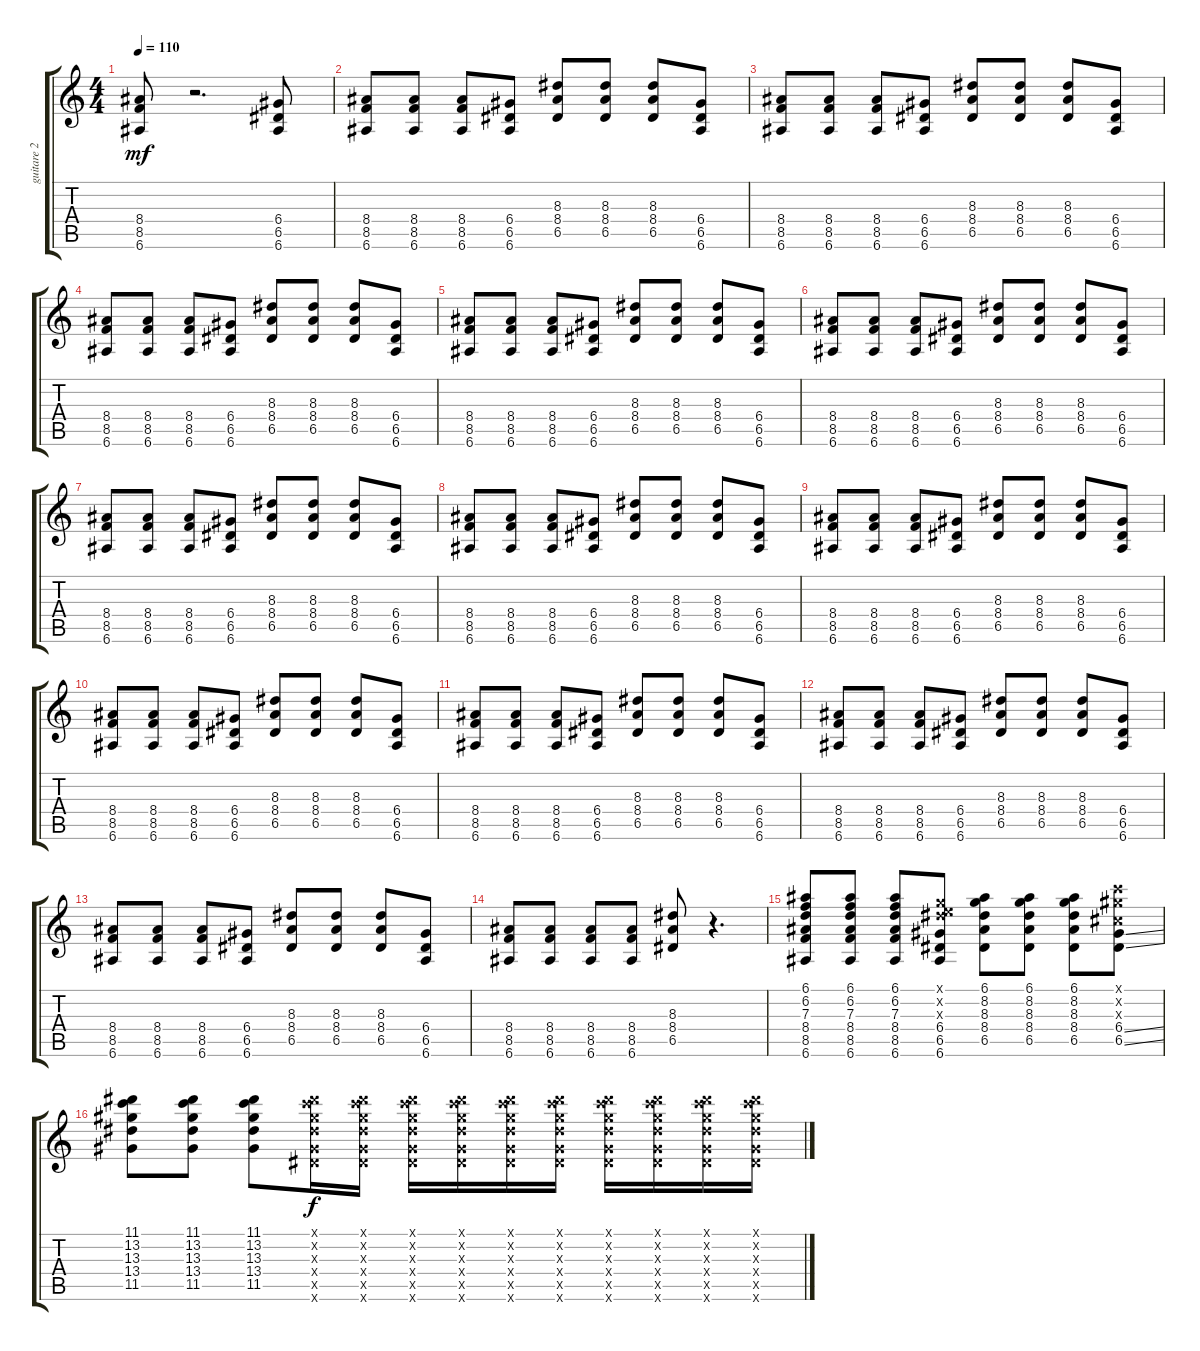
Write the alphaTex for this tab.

\track ("guitare 2" "guitare 2") {instrument distortionguitar}
\staff {score tabs}
\tuning (E4 B3 G3 D3 A2 E2) {hide}
\ts (4 4)
\tempo 110
\clef g2
\ks c
(8.4 8.5 6.6).8{dy mf} r.2{d} (6.4 6.5 6.6).8 |
(8.4 8.5 6.6).8 (8.4 8.5 6.6).8 (8.4 8.5 6.6).8 (6.4 6.5 6.6).8 (8.3 8.4 6.5).8 (8.3 8.4 6.5).8 (8.3 8.4 6.5).8 (6.4 6.5 6.6).8 |
(8.4 8.5 6.6).8 (8.4 8.5 6.6).8 (8.4 8.5 6.6).8 (6.4 6.5 6.6).8 (8.3 8.4 6.5).8 (8.3 8.4 6.5).8 (8.3 8.4 6.5).8 (6.4 6.5 6.6).8 |
(8.4 8.5 6.6).8 (8.4 8.5 6.6).8 (8.4 8.5 6.6).8 (6.4 6.5 6.6).8 (8.3 8.4 6.5).8 (8.3 8.4 6.5).8 (8.3 8.4 6.5).8 (6.4 6.5 6.6).8 |
(8.4 8.5 6.6).8 (8.4 8.5 6.6).8 (8.4 8.5 6.6).8 (6.4 6.5 6.6).8 (8.3 8.4 6.5).8 (8.3 8.4 6.5).8 (8.3 8.4 6.5).8 (6.4 6.5 6.6).8 |
(8.4 8.5 6.6).8 (8.4 8.5 6.6).8 (8.4 8.5 6.6).8 (6.4 6.5 6.6).8 (8.3 8.4 6.5).8 (8.3 8.4 6.5).8 (8.3 8.4 6.5).8 (6.4 6.5 6.6).8 |
(8.4 8.5 6.6).8 (8.4 8.5 6.6).8 (8.4 8.5 6.6).8 (6.4 6.5 6.6).8 (8.3 8.4 6.5).8 (8.3 8.4 6.5).8 (8.3 8.4 6.5).8 (6.4 6.5 6.6).8 |
(8.4 8.5 6.6).8 (8.4 8.5 6.6).8 (8.4 8.5 6.6).8 (6.4 6.5 6.6).8 (8.3 8.4 6.5).8 (8.3 8.4 6.5).8 (8.3 8.4 6.5).8 (6.4 6.5 6.6).8 |
(8.4 8.5 6.6).8 (8.4 8.5 6.6).8 (8.4 8.5 6.6).8 (6.4 6.5 6.6).8 (8.3 8.4 6.5).8 (8.3 8.4 6.5).8 (8.3 8.4 6.5).8 (6.4 6.5 6.6).8 |
(8.4 8.5 6.6).8 (8.4 8.5 6.6).8 (8.4 8.5 6.6).8 (6.4 6.5 6.6).8 (8.3 8.4 6.5).8 (8.3 8.4 6.5).8 (8.3 8.4 6.5).8 (6.4 6.5 6.6).8 |
(8.4 8.5 6.6).8 (8.4 8.5 6.6).8 (8.4 8.5 6.6).8 (6.4 6.5 6.6).8 (8.3 8.4 6.5).8 (8.3 8.4 6.5).8 (8.3 8.4 6.5).8 (6.4 6.5 6.6).8 |
(8.4 8.5 6.6).8 (8.4 8.5 6.6).8 (8.4 8.5 6.6).8 (6.4 6.5 6.6).8 (8.3 8.4 6.5).8 (8.3 8.4 6.5).8 (8.3 8.4 6.5).8 (6.4 6.5 6.6).8 |
(8.4 8.5 6.6).8 (8.4 8.5 6.6).8 (8.4 8.5 6.6).8 (6.4 6.5 6.6).8 (8.3 8.4 6.5).8 (8.3 8.4 6.5).8 (8.3 8.4 6.5).8 (6.4 6.5 6.6).8 |
(8.4 8.5 6.6).8 (8.4 8.5 6.6).8 (8.4 8.5 6.6).8 (8.4 8.5 6.6).8 (8.3 8.4 6.5).8 r.4{d} |
(6.1 6.2 7.3 8.4 8.5 6.6).8 (6.1 6.2 7.3 8.4 8.5 6.6).8 (6.1 6.2 7.3 8.4 8.5 6.6).8 (0.1{x} 8.2{x} 8.3{x} 6.4 6.5 6.6).8 (6.1 8.2 8.3 8.4 6.5).8 (6.1 8.2 8.3 8.4 6.5).8 (6.1 8.2 8.3 8.4 6.5).8 (8.1{x} 9.2{x} 6.3{x} 6.4{ss} 6.5{ss}).8 |
(11.1 13.2 13.3 13.4 11.5).8 (11.1 13.2 13.3 13.4 11.5).8 (11.1 13.2 13.3 13.4 11.5).8 (11.1{x} 13.2{x} 13.3{x} 13.4{x} 11.5{x} 11.6{x}).16{dy f} (11.1{x} 13.2{x} 13.3{x} 13.4{x} 11.5{x} 11.6{x}).16 (11.1{x} 13.2{x} 13.3{x} 13.4{x} 11.5{x} 11.6{x}).16 (11.1{x} 13.2{x} 13.3{x} 13.4{x} 11.5{x} 11.6{x}).16 (11.1{x} 13.2{x} 13.3{x} 13.4{x} 11.5{x} 11.6{x}).16 (11.1{x} 13.2{x} 13.3{x} 13.4{x} 11.5{x} 11.6{x}).16 (11.1{x} 13.2{x} 13.3{x} 13.4{x} 11.5{x} 11.6{x}).16 (11.1{x} 13.2{x} 13.3{x} 13.4{x} 11.5{x} 11.6{x}).16 (11.1{x} 13.2{x} 13.3{x} 13.4{x} 11.5{x} 11.6{x}).16 (11.1{x} 13.2{x} 13.3{x} 13.4{x} 11.5{x} 11.6{x}).16
